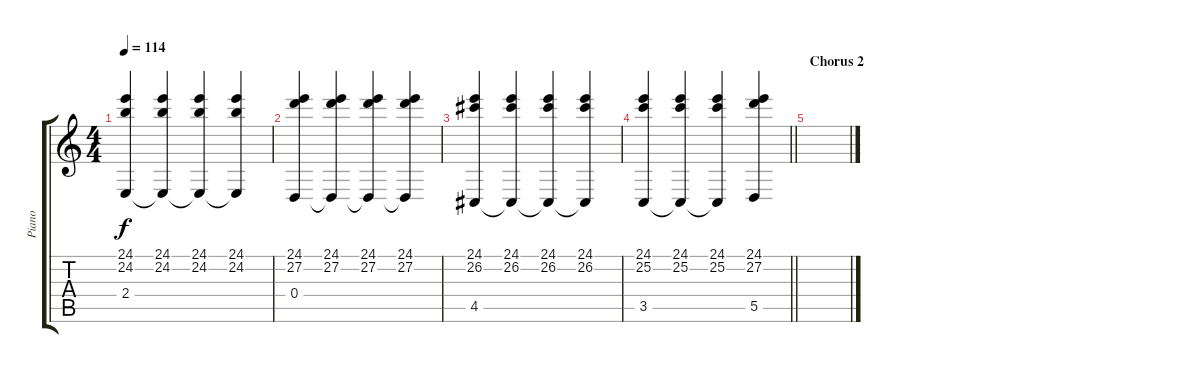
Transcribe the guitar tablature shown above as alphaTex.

\track ("Piano" "Piano") {instrument acousticgrandpiano}
\staff {score tabs}
\tuning (E4 B3 G3 D3 A2 E2) {hide}
\ts (4 4)
\tempo 114
\clef g2
\ks c
(24.1 24.2 2.4).4{dy f} (24.1 24.2 2.4{t}).4 (24.1 24.2 2.4{t}).4 (24.1 24.2 2.4{t}).4 |
(24.1 27.2 0.4).4 (24.1 27.2 0.4{t}).4 (24.1 27.2 0.4{t}).4 (24.1 27.2 0.4{t}).4 |
(24.1 26.2 4.5).4 (24.1 26.2 4.5{t}).4 (24.1 26.2 4.5{t}).4 (24.1 26.2 4.5{t}).4 |
\barLineRight lightlight
(24.1 25.2 3.5).4 (24.1 25.2 3.5{t}).4 (24.1 25.2 3.5{t}).4 (24.1 27.2 5.5).4 |
\section ("" "Chorus 2")
